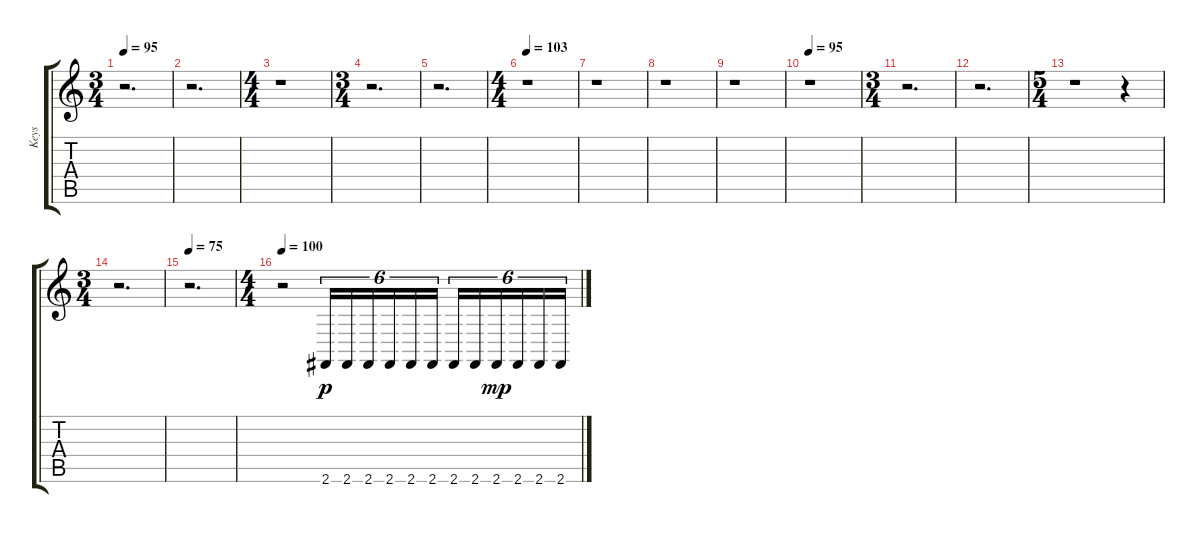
\track ("Keys" "Keys") {instrument churchorgan}
\staff {score tabs}
\tuning (E4 B3 G3 D3 A2 E2) {hide}
\ts (3 4)
\tempo 95
\clef g2
\ks c
r.2{d dy fff} |
r.2{d} |
\ts (4 4)
r.1 |
\ts (3 4)
r.2{d} |
r.2{d} |
\ts (4 4)
\tempo 103
r.1 |
r.1 |
r.1 |
r.1 |
\tempo 95
r.1 |
\ts (3 4)
r.2{d} |
r.2{d} |
\ts (5 4)
r.1 r.4 |
\ts (3 4)
r.2{d} |
\tempo 75
r.2{d} |
\ts (4 4)
\tempo 100
r.2 2.6.16{tu (6 4) dy p} 2.6.16{tu (6 4)} 2.6.16{tu (6 4)} 2.6.16{tu (6 4)} 2.6.16{tu (6 4)} 2.6.16{tu (6 4)} 2.6.16{tu (6 4)} 2.6.16{tu (6 4)} 2.6.16{tu (6 4) dy mp} 2.6.16{tu (6 4)} 2.6.16{tu (6 4)} 2.6.16{tu (6 4)}
